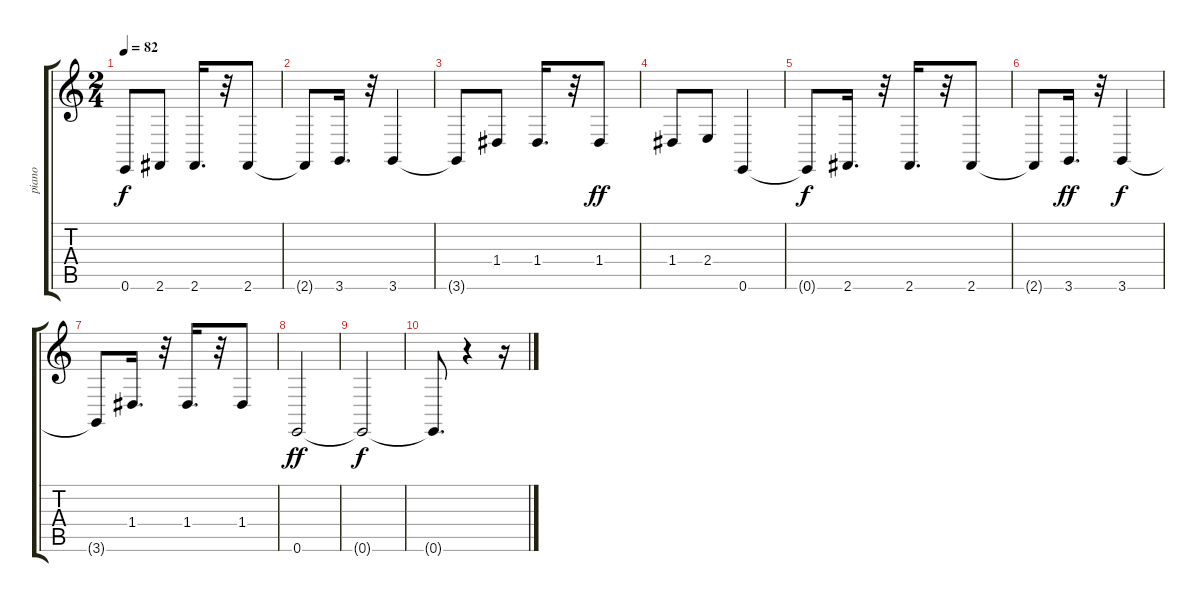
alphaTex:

\track ("piano" "piano") {instrument brightacousticpiano}
\staff {score tabs}
\tuning (E4 B3 G3 D3 A2 E2) {hide}
\ts (2 4)
\tempo 82
\clef g2
\ks c
0.6{t}.8{dy f} 2.6.8 2.6.16{d} r.32 2.6.8 |
2.6{t}.8 3.6.16{d} r.32 3.6.4 |
3.6{t}.8 1.4.8 1.4.16{d} r.32 1.4.8{dy ff} |
1.4.8 2.4.8 0.6.4 |
0.6{t}.8{dy f} 2.6.16{d} r.32 2.6.16{d} r.32 2.6.8 |
2.6{t}.8 3.6.16{d dy ff} r.32 3.6.4{dy f} |
3.6{t}.8 1.4.16{d} r.32 1.4.16{d} r.32 1.4.8 |
0.6.2{dy ff} |
0.6{t}.2{dy f} |
0.6{t}.8{d} r.4 r.16
